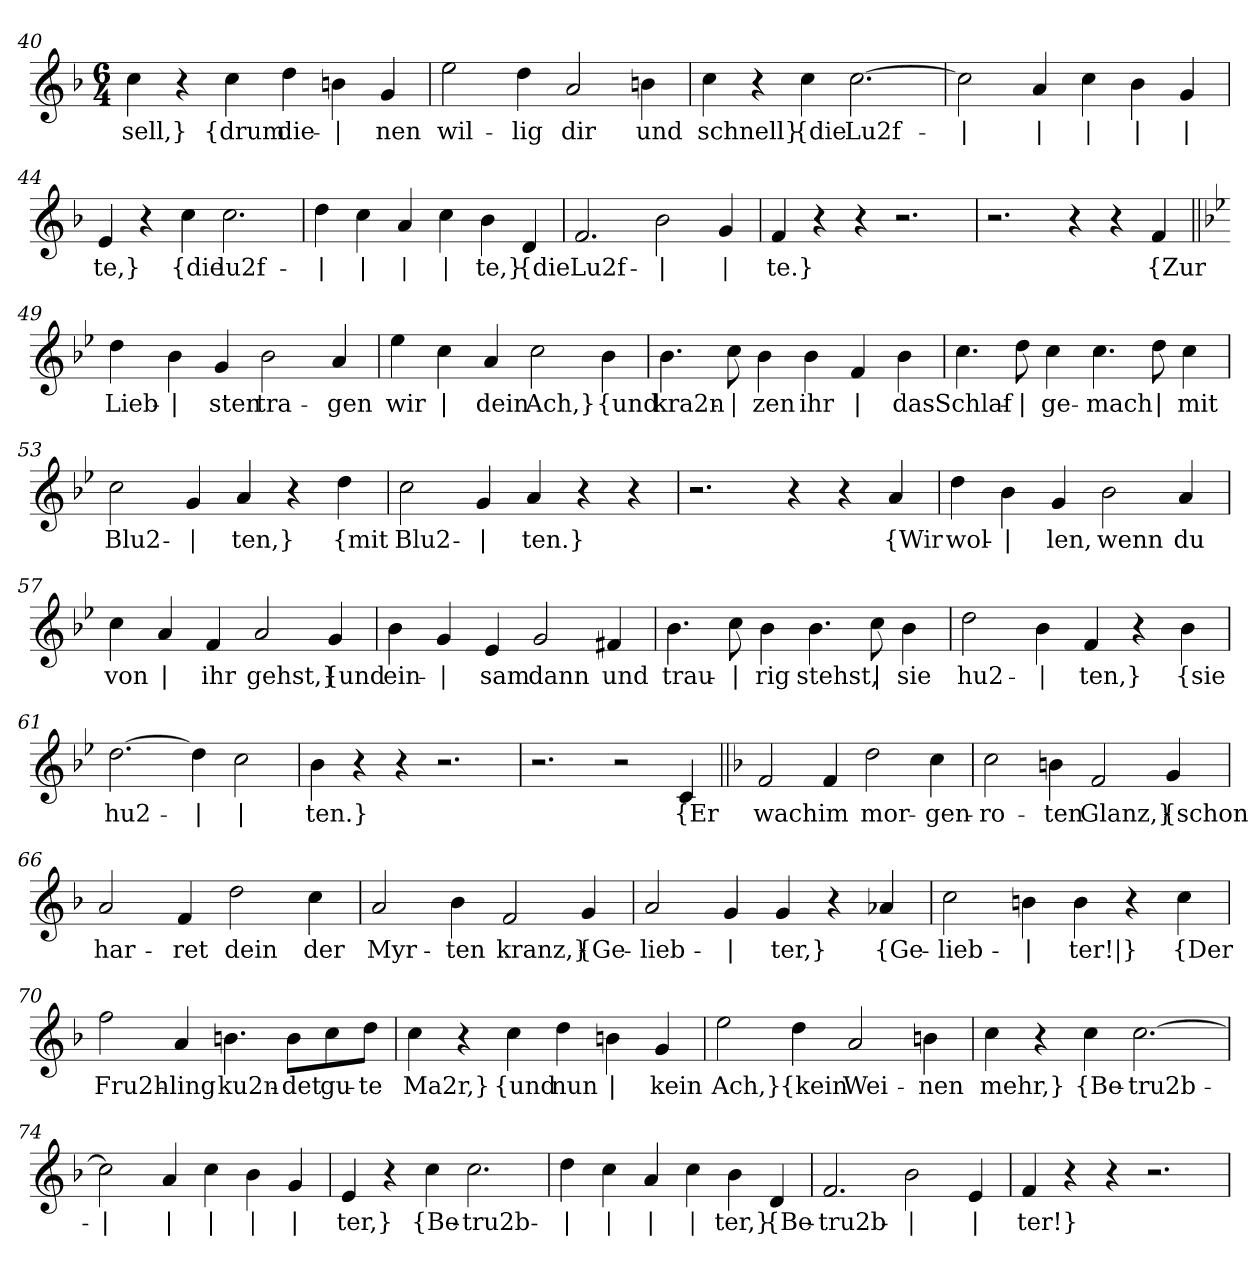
**kern	**text
*part1	*part1
*staff1	*staff1
*clefG2	*
*k[b-]	*
*M6/4	*
=40	=40
!	!LO:LY:b
4cc\	-sell,}
4r	.
!	!LO:LY:b
4cc\	{drum
!	!LO:LY:b
4dd\	die-
!	!LO:LY:b
4bn\	|
!	!LO:LY:b
4g/	-nen
=41	=41
!	!LO:LY:b
2ee\	wil-
!	!LO:LY:b
4dd\	-lig
!	!LO:LY:b
2a/	dir
!	!LO:LY:b
4bn\	und
=42	=42
!	!LO:LY:b
4cc\	schnell}
4r	.
!	!LO:LY:b
4cc\	{die
!	!LO:LY:b
[2.cc\	Lu2f-
!!LO:PB:g=z
=43	=43
!	!LO:LY:b
2cc\]	|
!	!LO:LY:b
4a/	|
!	!LO:LY:b
4cc\	|
!	!LO:LY:b
4b-\	|
!	!LO:LY:b
4g/	|
=44	=44
!	!LO:LY:b
4e/	-te,}
4r	.
!	!LO:LY:b
4cc\	{die
!	!LO:LY:b
2.cc\	lu2f-
=45	=45
!	!LO:LY:b
4dd\	|
!	!LO:LY:b
4cc\	|
!	!LO:LY:b
4a/	|
!	!LO:LY:b
4cc\	|
!	!LO:LY:b
4b-\	-te,}
!	!LO:LY:b
4d/	{die
=46	=46
!	!LO:LY:b
2.f/	Lu2f-
!	!LO:LY:b
2b-\	|
!	!LO:LY:b
4g/	|
=47	=47
!	!LO:LY:b
4f/	-te.}
4r	.
4r	.
2.r	.
=48	=48
2.r	.
4r	.
4r	.
!	!LO:LY:b
4f/	{Zur
!!LO:LB:g=z
=49||	=49||
*k[b-e-]	*
!	!LO:LY:b
4dd\	Lieb-
!	!LO:LY:b
4b-\	|
!	!LO:LY:b
4g/	-sten
!	!LO:LY:b
2b-\	tra-
!	!LO:LY:b
4a/	-gen
=50	=50
!	!LO:LY:b
4ee-\	wir
!	!LO:LY:b
4cc\	|
!	!LO:LY:b
4a/	dein
!	!LO:LY:b
2cc\	Ach,}
!	!LO:LY:b
4b-\	{und
=51	=51
!	!LO:LY:b
4.b-\	kra2n-
!	!LO:LY:b
8cc\	|
!	!LO:LY:b
4b-\	-zen
!	!LO:LY:b
4b-\	ihr
!	!LO:LY:b
4f/	|
!	!LO:LY:b
4b-\	das
=52	=52
!	!LO:LY:b
4.cc\	Schlaf-
!	!LO:LY:b
8dd\	|
!	!LO:LY:b
4cc\	ge-
!	!LO:LY:b
4.cc\	-mach
!	!LO:LY:b
8dd\	|
!	!LO:LY:b
4cc\	mit
!!LO:LB:g=z
=53	=53
!	!LO:LY:b
2cc\	Blu2-
!	!LO:LY:b
4g/	|
!	!LO:LY:b
4a/	-ten,}
4r	.
!	!LO:LY:b
4dd\	{mit
=54	=54
!	!LO:LY:b
2cc\	Blu2-
!	!LO:LY:b
4g/	|
!	!LO:LY:b
4a/	-ten.}
4r	.
4r	.
=55	=55
2.r	.
4r	.
4r	.
!	!LO:LY:b
4a/	{Wir
=56	=56
!	!LO:LY:b
4dd\	wol-
!	!LO:LY:b
4b-\	|
!	!LO:LY:b
4g/	-len,
!	!LO:LY:b
2b-\	wenn
!	!LO:LY:b
4a/	du
=57	=57
!	!LO:LY:b
4cc\	von
!	!LO:LY:b
4a/	|
!	!LO:LY:b
4f/	ihr
!	!LO:LY:b
2a/	gehst,}
!	!LO:LY:b
4g/	{und
!!LO:LB:g=z
=58	=58
!	!LO:LY:b
4b-\	ein-
!	!LO:LY:b
4g/	|
!	!LO:LY:b
4e-/	-sam
!	!LO:LY:b
2g/	dann
!	!LO:LY:b
4f#X/	und
=59	=59
!	!LO:LY:b
4.b-\	trau-
!	!LO:LY:b
8cc\	|
!	!LO:LY:b
4b-\	-rig
!	!LO:LY:b
4.b-\	stehst,
!	!LO:LY:b
8cc\	|
!	!LO:LY:b
4b-\	sie
=60	=60
!	!LO:LY:b
2dd\	hu2-
!	!LO:LY:b
4b-\	|
!	!LO:LY:b
4f/	-ten,}
4r	.
!	!LO:LY:b
4b-\	{sie
=61	=61
!	!LO:LY:b
[2.dd\	hu2-
!	!LO:LY:b
4dd\]	|
!	!LO:LY:b
2cc\	|
=62	=62
!	!LO:LY:b
4b-\	-ten.}
4r	.
4r	.
2.r	.
=63	=63
2.r	.
2r	.
!	!LO:LY:b
4c/	{Er
!!LO:LB:g=z
=64||	=64||
*k[b-]	*
!	!LO:LY:b
2f/	wach
!	!LO:LY:b
4f/	im
!	!LO:LY:b
2dd\	mor-
!	!LO:LY:b
4cc\	-gen-
=65	=65
!	!LO:LY:b
2cc\	-ro-
!	!LO:LY:b
4bn\	-ten
!	!LO:LY:b
2f/	Glanz,}
!	!LO:LY:b
4g/	{schon
=66	=66
!	!LO:LY:b
2a/	har-
!	!LO:LY:b
4f/	-ret
!	!LO:LY:b
2dd\	dein
!	!LO:LY:b
4cc\	der
=67	=67
!	!LO:LY:b
2a/	Myr-
!	!LO:LY:b
4b-\	-ten
!	!LO:LY:b
2f/	kranz,}
!	!LO:LY:b
4g/	{Ge-
!!LO:LB:g=z
=68	=68
!	!LO:LY:b
2a/	-lieb-
!	!LO:LY:b
4g/	|
!	!LO:LY:b
4g/	-ter,}
4r	.
!	!LO:LY:b
4a-X/	{Ge-
=69	=69
!	!LO:LY:b
2cc\	-lieb-
!	!LO:LY:b
4bn\	|
!	!LO:LY:b
4b\	-ter!|}
4r	.
!	!LO:LY:b
4cc\	{Der
=70	=70
!	!LO:LY:b
2ff\	Fru2h-
!	!LO:LY:b
4a/	-ling
!	!LO:LY:b
4.bn\	ku2n-
!	!LO:LY:b
8b\L	-det
!	!LO:LY:b
8cc\	gu-
!	!LO:LY:b
8dd\J	-te
=71	=71
!	!LO:LY:b
4cc\	Ma2r,}
4r	.
!	!LO:LY:b
4cc\	{und
!	!LO:LY:b
4dd\	nun
!	!LO:LY:b
4bn\	|
!	!LO:LY:b
4g/	kein
!!LO:LB:g=z
=72	=72
!	!LO:LY:b
2ee\	Ach,}
!	!LO:LY:b
4dd\	{kein
!	!LO:LY:b
2a/	Wei-
!	!LO:LY:b
4bn\	-nen
=73	=73
!	!LO:LY:b
4cc\	mehr,}
4r	.
!	!LO:LY:b
4cc\	{Be-
!	!LO:LY:b
[2.cc\	-tru2b-
=74	=74
!	!LO:LY:b
2cc\]	|
!	!LO:LY:b
4a/	|
!	!LO:LY:b
4cc\	|
!	!LO:LY:b
4b-\	|
!	!LO:LY:b
4g/	|
=75	=75
!	!LO:LY:b
4e/	ter,}
4r	.
!	!LO:LY:b
4cc\	{Be-
!	!LO:LY:b
2.cc\	-tru2b-
!!LO:LB:g=z
=76	=76
!	!LO:LY:b
4dd\	|
!	!LO:LY:b
4cc\	|
!	!LO:LY:b
4a/	|
!	!LO:LY:b
4cc\	|
!	!LO:LY:b
4b-\	-ter,}
!	!LO:LY:b
4d/	{Be-
=77	=77
!	!LO:LY:b
2.f/	-tru2b-
!	!LO:LY:b
2b-\	|
!	!LO:LY:b
4e/	|
=78	=78
!	!LO:LY:b
4f/	-ter!}
4r	.
4r	.
2.r	.
=	=
*-	*-
